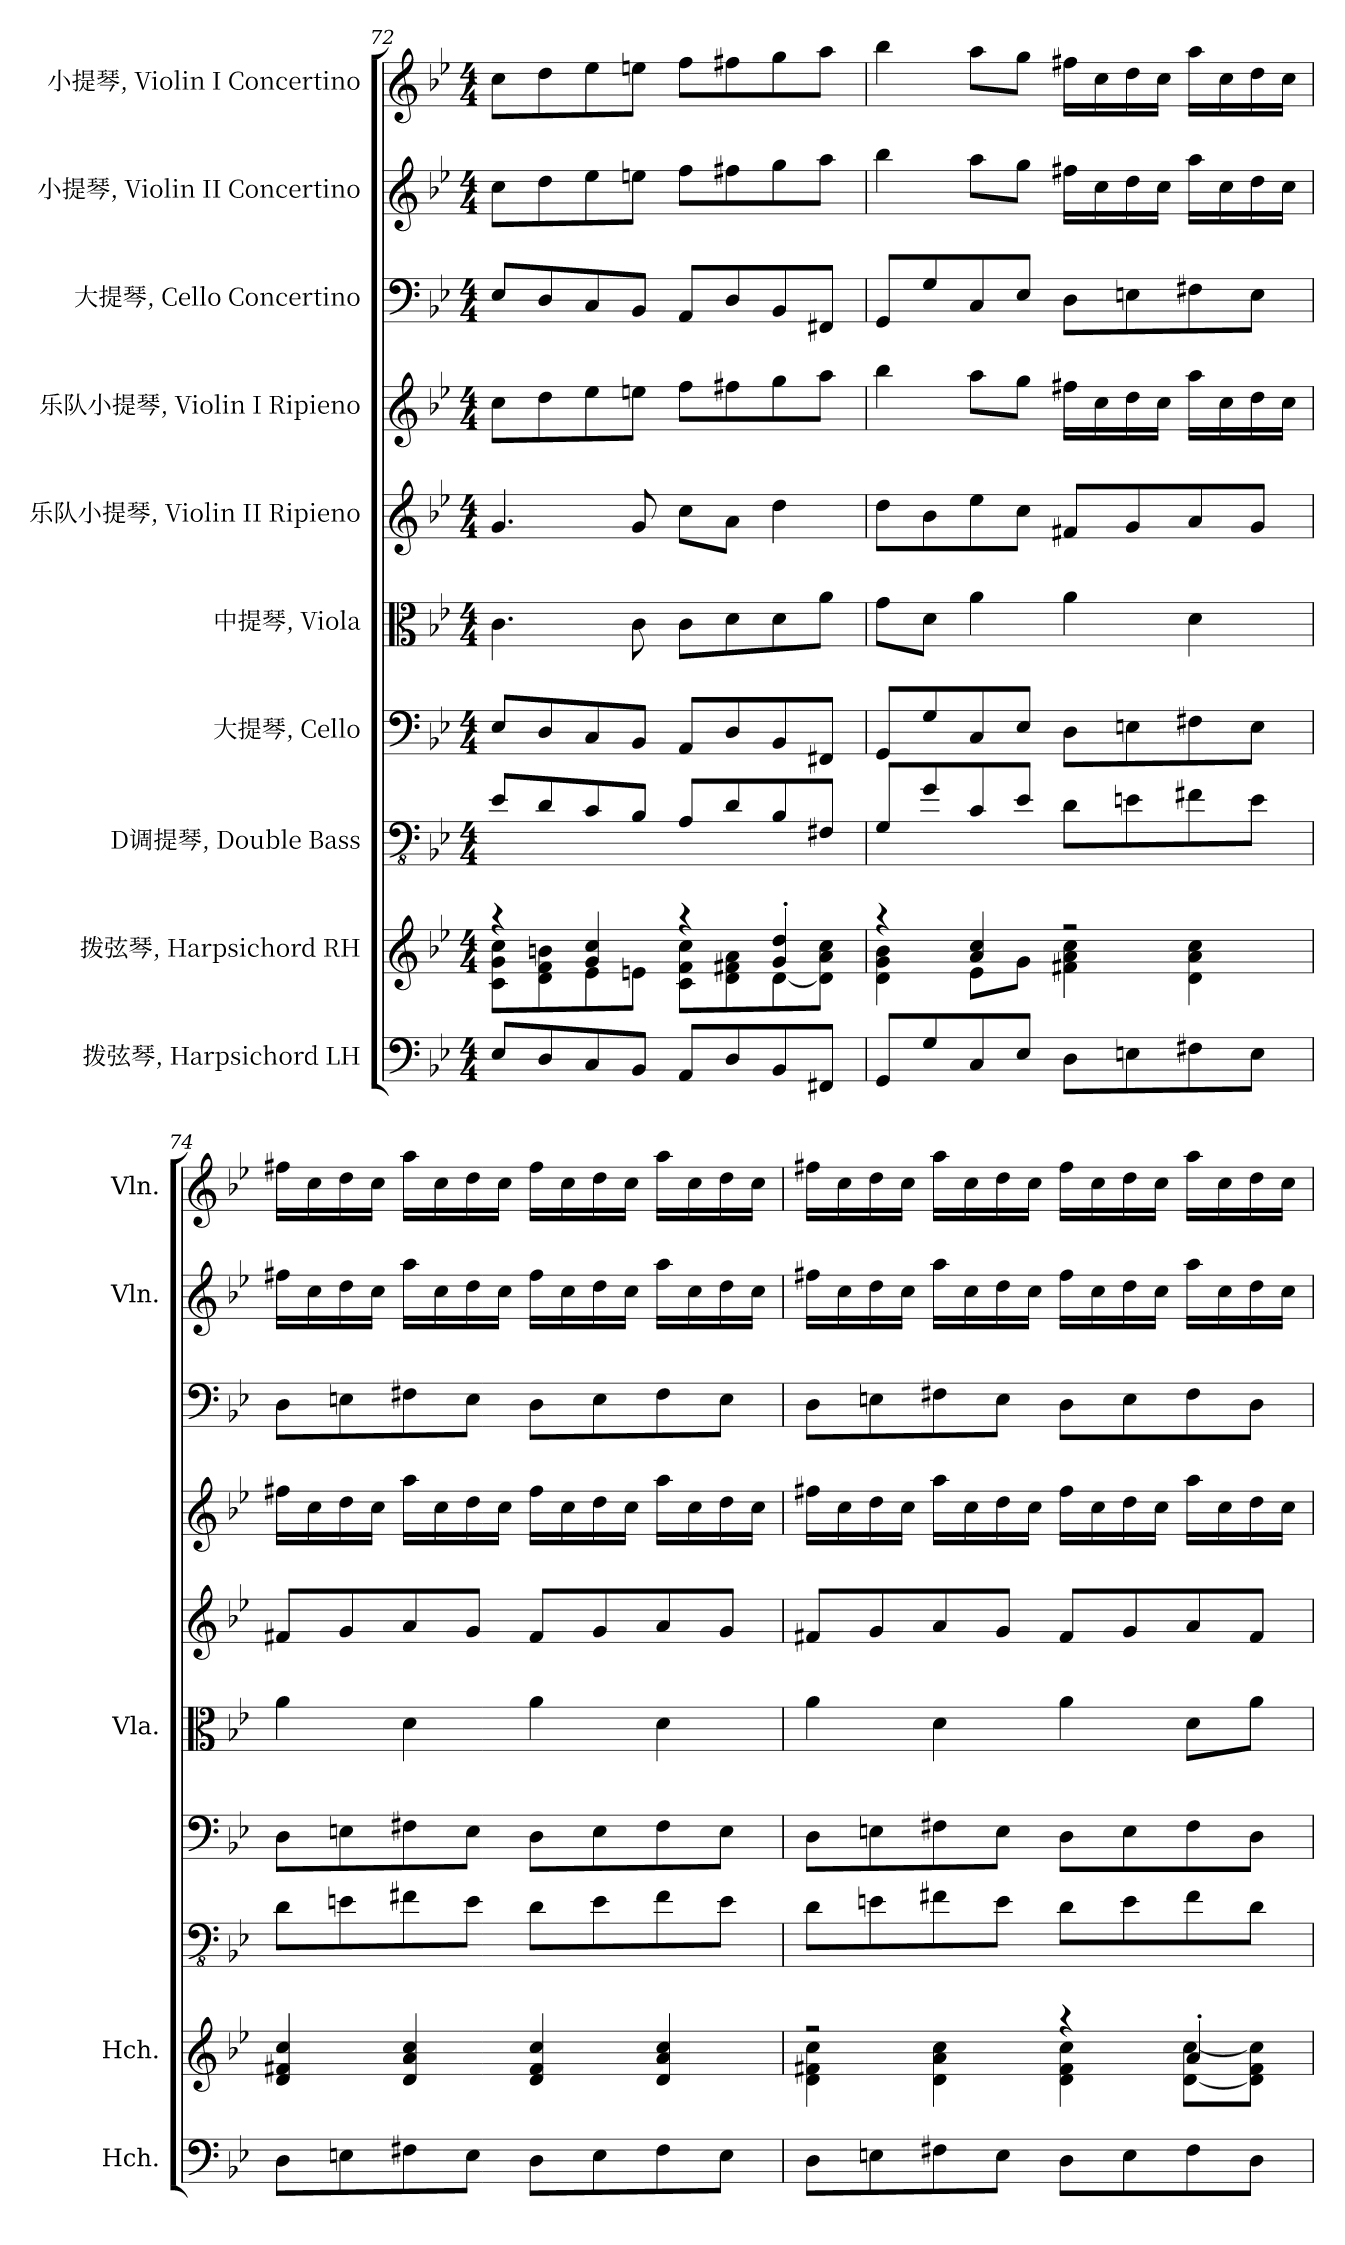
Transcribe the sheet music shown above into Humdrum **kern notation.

**kern	**kern	**kern	**kern	**kern	**kern	**kern	**kern	**kern	**kern
*part10	*part9	*part8	*part7	*part6	*part5	*part4	*part3	*part2	*part1
*staff10	*staff9	*staff8	*staff7	*staff6	*staff5	*staff4	*staff3	*staff2	*staff1
*I"拨弦琴, Harpsichord LH	*I"拨弦琴, Harpsichord RH	*I"D调提琴, Double Bass	*I"大提琴, Cello	*I"中提琴, Viola	*I"乐队小提琴, Violin II Ripieno	*I"乐队小提琴, Violin I Ripieno	*I"大提琴, Cello Concertino	*I"小提琴, Violin II Concertino	*I"小提琴, Violin I Concertino
*I'Hch.	*I'Hch.	*	*	*I'Vla.	*	*	*	*I'Vln.	*I'Vln.
*clefF4	*clefG2	*clefFv4	*clefF4	*clefC3	*clefG2	*clefG2	*clefF4	*clefG2	*clefG2
*	*	*ITrd7c12	*	*	*	*	*	*	*
*k[b-e-]	*k[b-e-]	*k[b-e-]	*k[b-e-]	*k[b-e-]	*k[b-e-]	*k[b-e-]	*k[b-e-]	*k[b-e-]	*k[b-e-]
*M4/4	*M4/4	*M4/4	*M4/4	*M4/4	*M4/4	*M4/4	*M4/4	*M4/4	*M4/4
=72	=72	=72	=72	=72	=72	=72	=72	=72	=72
*	*^	*	*	*	*	*	*	*	*
8E-/L	4r	8c\ 8g\ 8cc\L	8EE-/L	8E-/L	4.c\	4.g/	8cc\L	8E-/L	8cc\L	8cc\L
8D/	.	8d\ 8f\ 8bn\	8DD/	8D/	.	.	8dd\	8D/	8dd\	8dd\
8C/	4g/ 4cc/	8e-\	8CC/	8C/	.	.	8ee-\	8C/	8ee-\	8ee-\
8BB-/J	.	8en\J	8BBB-/J	8BB-/J	8c\	8g/	8een\J	8BB-/J	8een\J	8een\J
8AA/L	4r	8c\ 8f\ 8cc\L	8AAA/L	8AA/L	8c\L	8cc\L	8ff\L	8AA/L	8ff\L	8ff\L
8D/	.	8d\ 8f#X\ 8a\	8DD/	8D/	8d\	8a\J	8ff#X\	8D/	8ff#X\	8ff#X\
8BB-/	4g/' 4dd/'	[8d\	8BBB-/	8BB-/	8d\	4dd\	8gg\	8BB-/	8gg\	8gg\
8FF#X/J	.	8d\] 8a\ 8cc\J	8FFF#X/J	8FF#X/J	8a\J	.	8aa\J	8FF#X/J	8aa\J	8aa\J
=73	=73	=73	=73	=73	=73	=73	=73	=73	=73	=73
8GG/L	4r	4d\ 4g\ 4b-\	8GGG/L	8GG/L	8g\L	8dd\L	4bb-\	8GG/L	4bb-\	4bb-\
8G/	.	.	8GG/	8G/	8d\J	8b-\	.	8G/	.	.
8C/	4a/ 4cc/	8e-\L	8CC/	8C/	4a\	8ee-\	8aa\L	8C/	8aa\L	8aa\L
8E-/J	.	8g\J	8EE-/J	8E-/J	.	8cc\J	8gg\J	8E-/J	8gg\J	8gg\J
8D\L	2r	4f#X\ 4a\ 4cc\	8DD\L	8D\L	4a\	8f#X/L	16ff#X\LL	8D\L	16ff#X\LL	16ff#X\LL
.	.	.	.	.	.	.	16cc\	.	16cc\	16cc\
8En\	.	.	8EEn\	8En\	.	8g/	16dd\	8En\	16dd\	16dd\
.	.	.	.	.	.	.	16cc\JJ	.	16cc\JJ	16cc\JJ
8F#X\	.	4d\ 4a\ 4cc\	8FF#X\	8F#X\	4d\	8a/	16aa\LL	8F#X\	16aa\LL	16aa\LL
.	.	.	.	.	.	.	16cc\	.	16cc\	16cc\
8E\J	.	.	8EE\J	8E\J	.	8g/J	16dd\	8E\J	16dd\	16dd\
.	.	.	.	.	.	.	16cc\JJ	.	16cc\JJ	16cc\JJ
*	*v	*v	*	*	*	*	*	*	*	*
!!LO:PB:g=z
=74	=74	=74	=74	=74	=74	=74	=74	=74	=74
8D\L	4d/ 4f#X/ 4cc/	8DD\L	8D\L	4a\	8f#X/L	16ff#X\LL	8D\L	16ff#X\LL	16ff#X\LL
.	.	.	.	.	.	16cc\	.	16cc\	16cc\
8En\	.	8EEn\	8En\	.	8g/	16dd\	8En\	16dd\	16dd\
.	.	.	.	.	.	16cc\JJ	.	16cc\JJ	16cc\JJ
8F#X\	4d/ 4a/ 4cc/	8FF#X\	8F#X\	4d\	8a/	16aa\LL	8F#X\	16aa\LL	16aa\LL
.	.	.	.	.	.	16cc\	.	16cc\	16cc\
8E\J	.	8EE\J	8E\J	.	8g/J	16dd\	8E\J	16dd\	16dd\
.	.	.	.	.	.	16cc\JJ	.	16cc\JJ	16cc\JJ
8D\L	4d/ 4f#/ 4cc/	8DD\L	8D\L	4a\	8f#/L	16ff#\LL	8D\L	16ff#\LL	16ff#\LL
.	.	.	.	.	.	16cc\	.	16cc\	16cc\
8E\	.	8EE\	8E\	.	8g/	16dd\	8E\	16dd\	16dd\
.	.	.	.	.	.	16cc\JJ	.	16cc\JJ	16cc\JJ
8F#\	4d/ 4a/ 4cc/	8FF#\	8F#\	4d\	8a/	16aa\LL	8F#\	16aa\LL	16aa\LL
.	.	.	.	.	.	16cc\	.	16cc\	16cc\
8E\J	.	8EE\J	8E\J	.	8g/J	16dd\	8E\J	16dd\	16dd\
.	.	.	.	.	.	16cc\JJ	.	16cc\JJ	16cc\JJ
=75	=75	=75	=75	=75	=75	=75	=75	=75	=75
*	*^	*	*	*	*	*	*	*	*
8D\L	2r	4d\ 4f#X\ 4cc\	8DD\L	8D\L	4a\	8f#X/L	16ff#X\LL	8D\L	16ff#X\LL	16ff#X\LL
.	.	.	.	.	.	.	16cc\	.	16cc\	16cc\
8En\	.	.	8EEn\	8En\	.	8g/	16dd\	8En\	16dd\	16dd\
.	.	.	.	.	.	.	16cc\JJ	.	16cc\JJ	16cc\JJ
8F#X\	.	4d\ 4a\ 4cc\	8FF#X\	8F#X\	4d\	8a/	16aa\LL	8F#X\	16aa\LL	16aa\LL
.	.	.	.	.	.	.	16cc\	.	16cc\	16cc\
8E\J	.	.	8EE\J	8E\J	.	8g/J	16dd\	8E\J	16dd\	16dd\
.	.	.	.	.	.	.	16cc\JJ	.	16cc\JJ	16cc\JJ
8D\L	4r	4d\ 4f#\ 4cc\	8DD\L	8D\L	4a\	8f#/L	16ff#\LL	8D\L	16ff#\LL	16ff#\LL
.	.	.	.	.	.	.	16cc\	.	16cc\	16cc\
8E\	.	.	8EE\	8E\	.	8g/	16dd\	8E\	16dd\	16dd\
.	.	.	.	.	.	.	16cc\JJ	.	16cc\JJ	16cc\JJ
8F#\	4a'/	[8d\ [8cc\L	8FF#\	8F#\	8d\L	8a/	16aa\LL	8F#\	16aa\LL	16aa\LL
.	.	.	.	.	.	.	16cc\	.	16cc\	16cc\
8D\J	.	8d\] 8f#\ 8cc\]J	8DD\J	8D\J	8a\J	8f#/J	16dd\	8D\J	16dd\	16dd\
.	.	.	.	.	.	.	16cc\JJ	.	16cc\JJ	16cc\JJ
*	*v	*v	*	*	*	*	*	*	*	*
=	=	=	=	=	=	=	=	=	=
*-	*-	*-	*-	*-	*-	*-	*-	*-	*-
